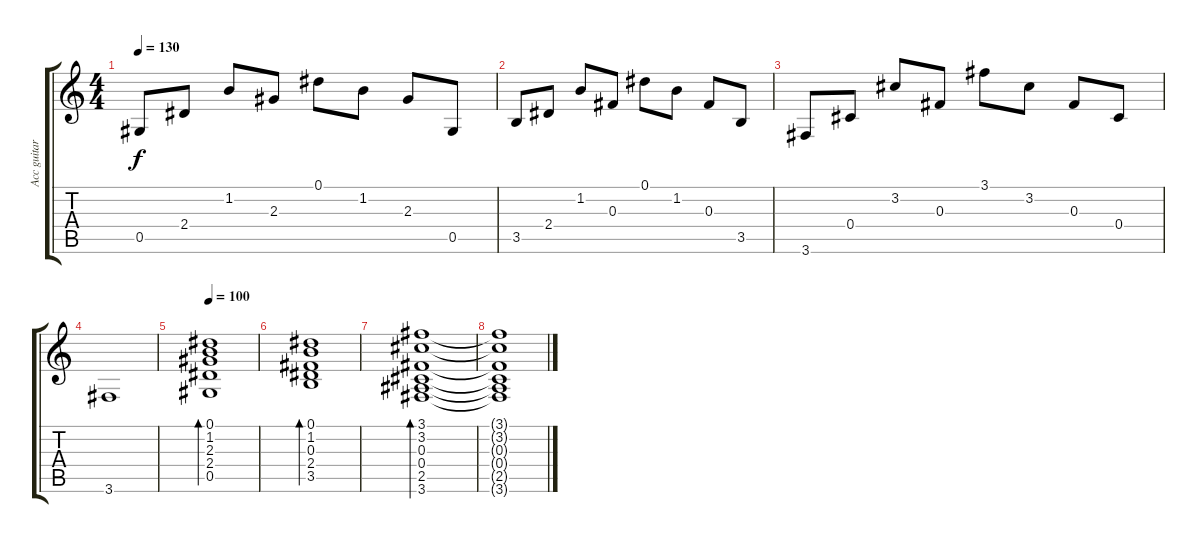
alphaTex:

\track ("Acc guitar" "Acc guitar") {instrument acousticguitarsteel}
\staff {score tabs}
\tuning (Eb4 Bb3 Gb3 Db3 Ab2 Eb2) {hide}
\ts (4 4)
\tempo 130
\clef g2
\ks c
0.5.8{dy f} 2.4.8 1.2.8 2.3.8 0.1.8 1.2.8 2.3.8 0.5.8 |
3.5.8 2.4.8 1.2.8 0.3.8 0.1.8 1.2.8 0.3.8 3.5.8 |
3.6.8 0.4.8 3.2.8 0.3.8 3.1.8 3.2.8 0.3.8 0.4.8 |
3.6.1 |
\tempo 100
(0.1 1.2 2.3 2.4 0.5).1{bd 240} |
(0.1 1.2 0.3 2.4 3.5).1{bd 240} |
(3.1 3.2 0.3 0.4 2.5 3.6).1{bd 480} |
(3.1{t} 3.2{t} 0.3{t} 0.4{t} 2.5{t} 3.6{t}).1
